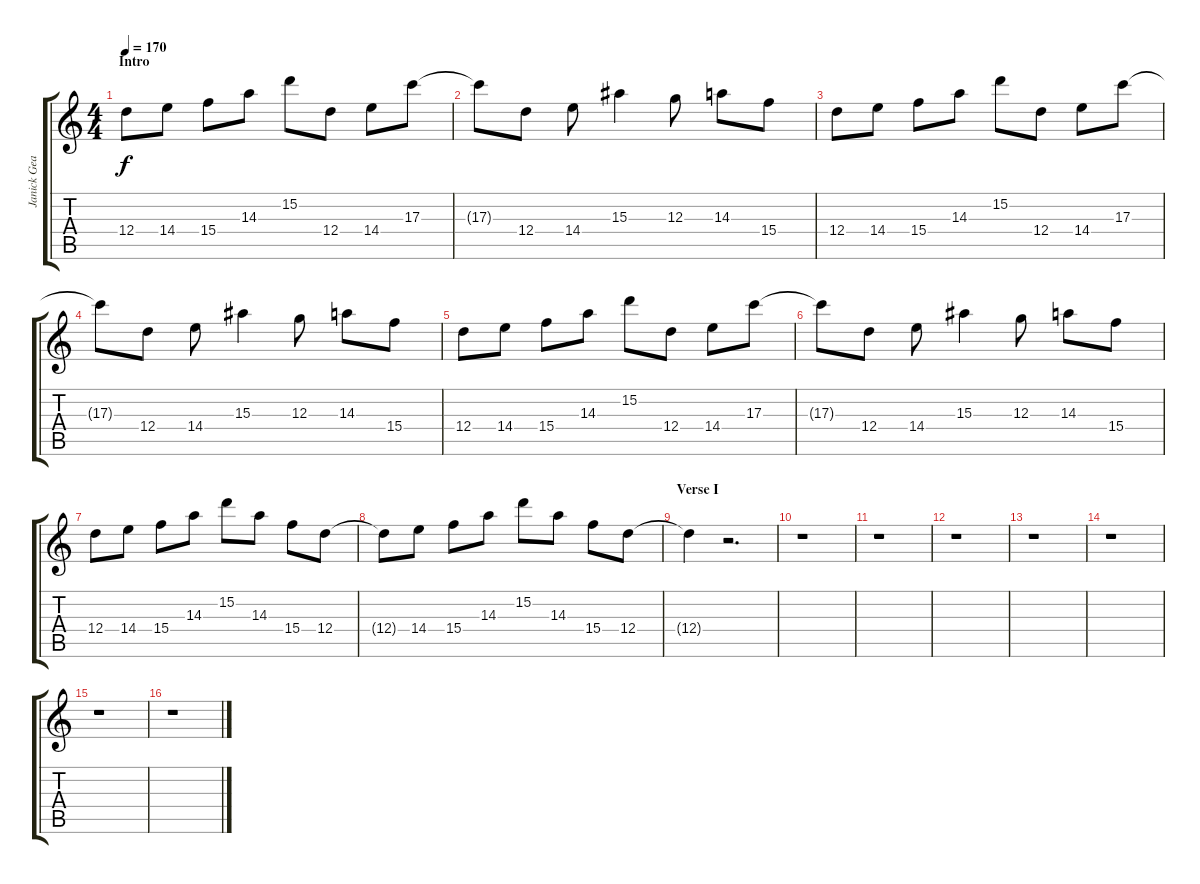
\track ("Janick Gears" "Janick Gea") {instrument overdrivenguitar}
\staff {score tabs}
\tuning (E4 B3 G3 D3 A2 E2) {hide}
\ts (4 4)
\section ("" "Intro")
\tempo 170
\clef g2
\ks c
12.4.8{dy f instrument overdrivenguitar} 14.4.8 15.4.8 14.3.8 15.2.8 12.4.8 14.4.8 17.3.8 |
17.3{t}.8 12.4.8 14.4.8 15.3.4 12.3.8 14.3.8 15.4.8 |
12.4.8 14.4.8 15.4.8 14.3.8 15.2.8 12.4.8 14.4.8 17.3.8 |
17.3{t}.8 12.4.8 14.4.8 15.3.4 12.3.8 14.3.8 15.4.8 |
12.4.8 14.4.8 15.4.8 14.3.8 15.2.8 12.4.8 14.4.8 17.3.8 |
17.3{t}.8 12.4.8 14.4.8 15.3.4 12.3.8 14.3.8 15.4.8 |
12.4.8 14.4.8 15.4.8 14.3.8 15.2.8 14.3.8 15.4.8 12.4.8 |
12.4{t}.8 14.4.8 15.4.8 14.3.8 15.2.8 14.3.8 15.4.8 12.4.8 |
\section ("" "Verse I")
12.4{t}.4 r.2{d} |
r.1 |
r.1 |
r.1 |
r.1 |
r.1 |
r.1 |
r.1
